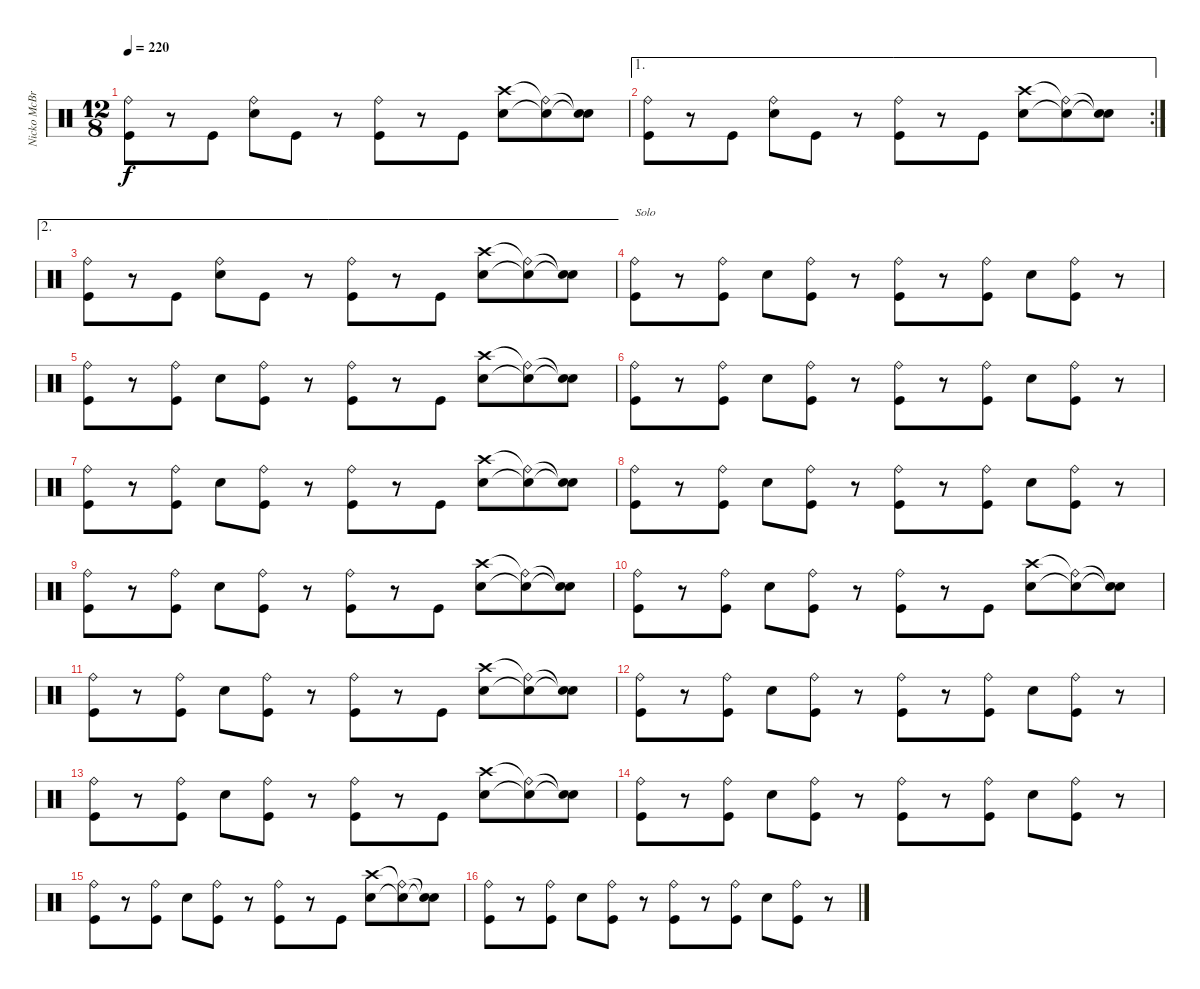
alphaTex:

\track ("Nicko McBrain" "Nicko McBr") {instrument percussion}
\staff {score}
\articulation defaults
\ts (12 8)
\tempo 220
\clef neutral
\ks c
("Ride (bell)" "Kick (hit)").8{dy f} r.8 "Kick (hit)".8 ("Ride (bell)" "Electric Snare (hit)").8 "Kick (hit)".8 r.8 ("Ride (bell)" "Kick (hit)").8 r.8 "Kick (hit)".8 ("Crash high (hit)" "Electric Snare (hit)").8 ("Ride (bell)"{t} "Snare (hit)"{t}).8 ("Snare (hit)"{t} "Snare (hit)"{t}).8 |
\ae 1
\rc 2
("Ride (bell)" "Kick (hit)").8 r.8 "Kick (hit)".8 ("Ride (bell)" "Electric Snare (hit)").8 "Kick (hit)".8 r.8 ("Ride (bell)" "Kick (hit)").8 r.8 "Kick (hit)".8 ("Crash high (hit)" "Electric Snare (hit)").8 ("Ride (bell)"{t} "Snare (hit)"{t}).8 ("Snare (hit)"{t} "Snare (hit)"{t}).8 |
\ae 2
("Ride (bell)" "Kick (hit)").8 r.8 "Kick (hit)".8 ("Ride (bell)" "Electric Snare (hit)").8 "Kick (hit)".8 r.8 ("Ride (bell)" "Kick (hit)").8 r.8 "Kick (hit)".8 ("Crash high (hit)" "Electric Snare (hit)").8 ("Ride (bell)"{t} "Snare (hit)"{t}).8 ("Snare (hit)"{t} "Snare (hit)"{t}).8 |
("Ride (bell)" "Kick (hit)").8{txt "Solo"} r.8 ("Ride (bell)" "Kick (hit)").8 "Electric Snare (hit)".8 ("Ride (bell)" "Kick (hit)").8 r.8 ("Ride (bell)" "Kick (hit)").8 r.8 ("Ride (bell)" "Kick (hit)").8 "Electric Snare (hit)".8 ("Ride (bell)" "Kick (hit)").8 r.8 |
("Ride (bell)" "Kick (hit)").8 r.8 ("Ride (bell)" "Kick (hit)").8 "Electric Snare (hit)".8 ("Ride (bell)" "Kick (hit)").8 r.8 ("Ride (bell)" "Kick (hit)").8 r.8 "Kick (hit)".8 ("Crash high (hit)" "Electric Snare (hit)").8 ("Ride (bell)"{t} "Snare (hit)"{t}).8 ("Snare (hit)"{t} "Snare (hit)"{t}).8 |
("Ride (bell)" "Kick (hit)").8 r.8 ("Ride (bell)" "Kick (hit)").8 "Electric Snare (hit)".8 ("Ride (bell)" "Kick (hit)").8 r.8 ("Ride (bell)" "Kick (hit)").8 r.8 ("Ride (bell)" "Kick (hit)").8 "Electric Snare (hit)".8 ("Ride (bell)" "Kick (hit)").8 r.8 |
("Ride (bell)" "Kick (hit)").8 r.8 ("Ride (bell)" "Kick (hit)").8 "Electric Snare (hit)".8 ("Ride (bell)" "Kick (hit)").8 r.8 ("Ride (bell)" "Kick (hit)").8 r.8 "Kick (hit)".8 ("Crash high (hit)" "Electric Snare (hit)").8 ("Ride (bell)"{t} "Snare (hit)"{t}).8 ("Snare (hit)"{t} "Snare (hit)"{t}).8 |
("Ride (bell)" "Kick (hit)").8 r.8 ("Ride (bell)" "Kick (hit)").8 "Electric Snare (hit)".8 ("Ride (bell)" "Kick (hit)").8 r.8 ("Ride (bell)" "Kick (hit)").8 r.8 ("Ride (bell)" "Kick (hit)").8 "Electric Snare (hit)".8 ("Ride (bell)" "Kick (hit)").8 r.8 |
("Ride (bell)" "Kick (hit)").8 r.8 ("Ride (bell)" "Kick (hit)").8 "Electric Snare (hit)".8 ("Ride (bell)" "Kick (hit)").8 r.8 ("Ride (bell)" "Kick (hit)").8 r.8 "Kick (hit)".8 ("Crash high (hit)" "Electric Snare (hit)").8 ("Ride (bell)"{t} "Snare (hit)"{t}).8 ("Snare (hit)"{t} "Snare (hit)"{t}).8 |
("Ride (bell)" "Kick (hit)").8 r.8 ("Ride (bell)" "Kick (hit)").8 "Electric Snare (hit)".8 ("Ride (bell)" "Kick (hit)").8 r.8 ("Ride (bell)" "Kick (hit)").8 r.8 "Kick (hit)".8 ("Crash high (hit)" "Electric Snare (hit)").8 ("Ride (bell)"{t} "Snare (hit)"{t}).8 ("Snare (hit)"{t} "Snare (hit)"{t}).8 |
("Ride (bell)" "Kick (hit)").8 r.8 ("Ride (bell)" "Kick (hit)").8 "Electric Snare (hit)".8 ("Ride (bell)" "Kick (hit)").8 r.8 ("Ride (bell)" "Kick (hit)").8 r.8 "Kick (hit)".8 ("Crash high (hit)" "Electric Snare (hit)").8 ("Ride (bell)"{t} "Snare (hit)"{t}).8 ("Snare (hit)"{t} "Snare (hit)"{t}).8 |
("Ride (bell)" "Kick (hit)").8 r.8 ("Ride (bell)" "Kick (hit)").8 "Electric Snare (hit)".8 ("Ride (bell)" "Kick (hit)").8 r.8 ("Ride (bell)" "Kick (hit)").8 r.8 ("Ride (bell)" "Kick (hit)").8 "Electric Snare (hit)".8 ("Ride (bell)" "Kick (hit)").8 r.8 |
("Ride (bell)" "Kick (hit)").8 r.8 ("Ride (bell)" "Kick (hit)").8 "Electric Snare (hit)".8 ("Ride (bell)" "Kick (hit)").8 r.8 ("Ride (bell)" "Kick (hit)").8 r.8 "Kick (hit)".8 ("Crash high (hit)" "Electric Snare (hit)").8 ("Ride (bell)"{t} "Snare (hit)"{t}).8 ("Snare (hit)"{t} "Snare (hit)"{t}).8 |
("Ride (bell)" "Kick (hit)").8 r.8 ("Ride (bell)" "Kick (hit)").8 "Electric Snare (hit)".8 ("Ride (bell)" "Kick (hit)").8 r.8 ("Ride (bell)" "Kick (hit)").8 r.8 ("Ride (bell)" "Kick (hit)").8 "Electric Snare (hit)".8 ("Ride (bell)" "Kick (hit)").8 r.8 |
("Ride (bell)" "Kick (hit)").8 r.8 ("Ride (bell)" "Kick (hit)").8 "Electric Snare (hit)".8 ("Ride (bell)" "Kick (hit)").8 r.8 ("Ride (bell)" "Kick (hit)").8 r.8 "Kick (hit)".8 ("Crash high (hit)" "Electric Snare (hit)").8 ("Ride (bell)"{t} "Snare (hit)"{t}).8 ("Snare (hit)"{t} "Snare (hit)"{t}).8 |
("Ride (bell)" "Kick (hit)").8 r.8 ("Ride (bell)" "Kick (hit)").8 "Electric Snare (hit)".8 ("Ride (bell)" "Kick (hit)").8 r.8 ("Ride (bell)" "Kick (hit)").8 r.8 ("Ride (bell)" "Kick (hit)").8 "Electric Snare (hit)".8 ("Ride (bell)" "Kick (hit)").8 r.8
